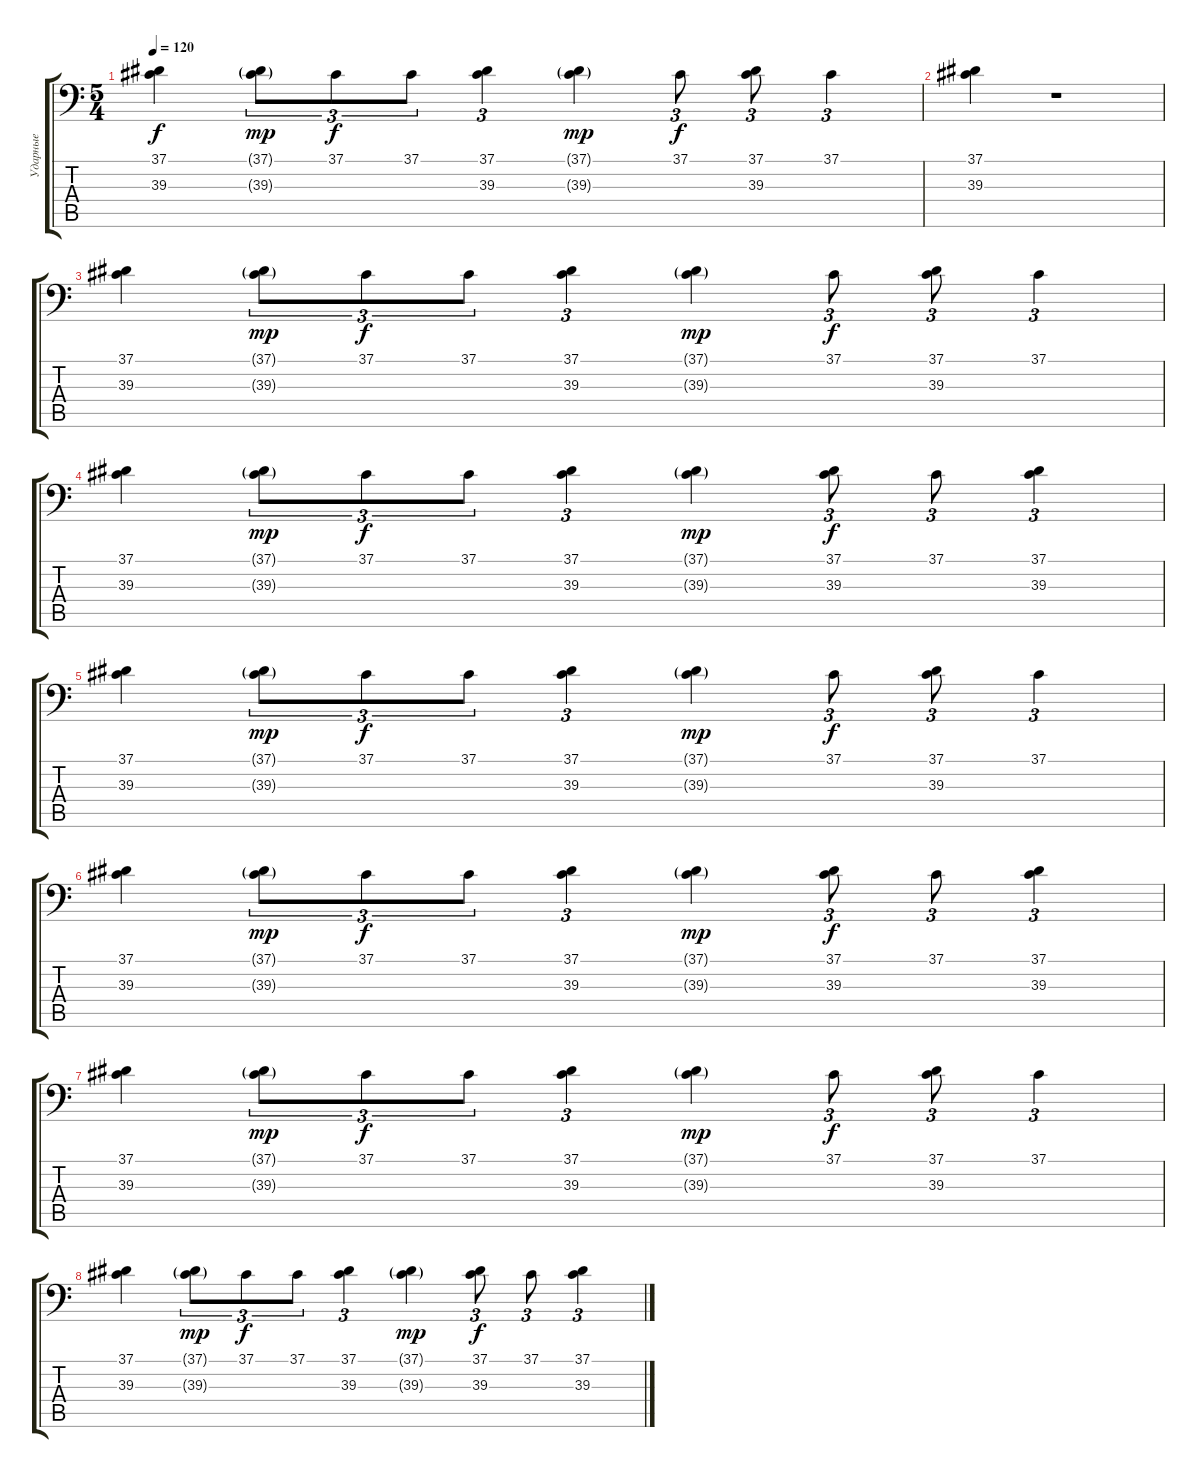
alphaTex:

\track ("Ударные" "Ударные") {instrument acousticgrandpiano}
\staff {score tabs}
\tuning (C-1 C-1 C-1 C-1 C-1 C-1) {hide}
\ts (5 4)
\tempo 120
\clef f4
\ks c
(37.1 39.3).4{dy f} (37.1{g} 39.3{g}).8{tu (3 2) dy mp} 37.1.8{tu (3 2) dy f} 37.1.8{tu (3 2)} (37.1 39.3).4{tu (3 2)} (37.1{g} 39.3{g}).4{dy mp} 37.1.8{tu (3 2) dy f} (37.1 39.3).8{tu (3 2)} 37.1.4{tu (3 2)} |
(37.1 39.3).4 r.1 |
(37.1 39.3).4 (37.1{g} 39.3{g}).8{tu (3 2) dy mp} 37.1.8{tu (3 2) dy f} 37.1.8{tu (3 2)} (37.1 39.3).4{tu (3 2)} (37.1{g} 39.3{g}).4{dy mp} 37.1.8{tu (3 2) dy f} (37.1 39.3).8{tu (3 2)} 37.1.4{tu (3 2)} |
(37.1 39.3).4 (37.1{g} 39.3{g}).8{tu (3 2) dy mp} 37.1.8{tu (3 2) dy f} 37.1.8{tu (3 2)} (37.1 39.3).4{tu (3 2)} (37.1{g} 39.3{g}).4{dy mp} (37.1 39.3).8{tu (3 2) dy f} 37.1.8{tu (3 2)} (37.1 39.3).4{tu (3 2)} |
(37.1 39.3).4 (37.1{g} 39.3{g}).8{tu (3 2) dy mp} 37.1.8{tu (3 2) dy f} 37.1.8{tu (3 2)} (37.1 39.3).4{tu (3 2)} (37.1{g} 39.3{g}).4{dy mp} 37.1.8{tu (3 2) dy f} (37.1 39.3).8{tu (3 2)} 37.1.4{tu (3 2)} |
(37.1 39.3).4 (37.1{g} 39.3{g}).8{tu (3 2) dy mp} 37.1.8{tu (3 2) dy f} 37.1.8{tu (3 2)} (37.1 39.3).4{tu (3 2)} (37.1{g} 39.3{g}).4{dy mp} (37.1 39.3).8{tu (3 2) dy f} 37.1.8{tu (3 2)} (37.1 39.3).4{tu (3 2)} |
(37.1 39.3).4 (37.1{g} 39.3{g}).8{tu (3 2) dy mp} 37.1.8{tu (3 2) dy f} 37.1.8{tu (3 2)} (37.1 39.3).4{tu (3 2)} (37.1{g} 39.3{g}).4{dy mp} 37.1.8{tu (3 2) dy f} (37.1 39.3).8{tu (3 2)} 37.1.4{tu (3 2)} |
(37.1 39.3).4 (37.1{g} 39.3{g}).8{tu (3 2) dy mp} 37.1.8{tu (3 2) dy f} 37.1.8{tu (3 2)} (37.1 39.3).4{tu (3 2)} (37.1{g} 39.3{g}).4{dy mp} (37.1 39.3).8{tu (3 2) dy f} 37.1.8{tu (3 2)} (37.1 39.3).4{tu (3 2)}
